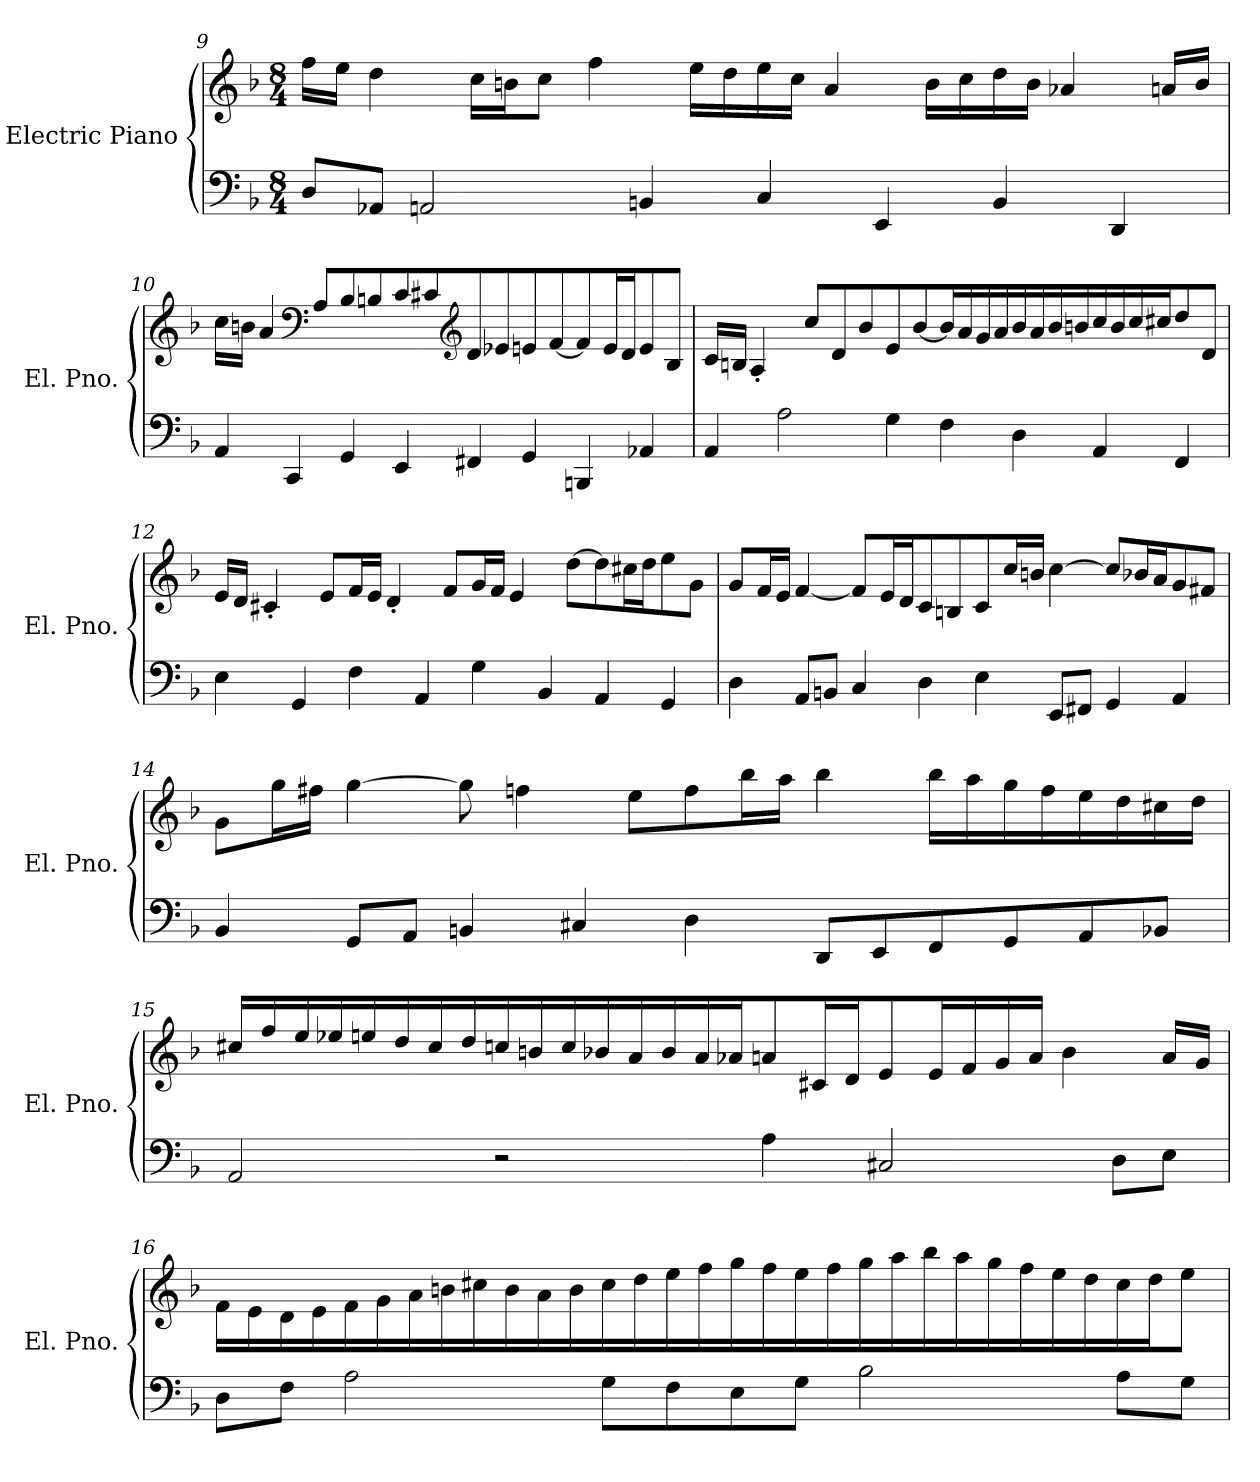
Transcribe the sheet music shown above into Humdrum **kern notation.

**kern	**kern
*part1	*part1
*staff2	*staff1
*I"Electric Piano	*
*I'El. Pno.	*
*clefF4	*clefG2
*k[b-]	*k[b-]
*M8/4	*M8/4
=9	=9
8D/L	16ff\LL
.	16ee\JJ
8AA-X/J	4dd\
2AAn/	.
.	16cc\LL
.	16bn\J
.	8cc\J
.	4ff\
4BBn/	.
.	16ee\LL
.	16dd\
4C/	16ee\
.	16cc\JJ
.	4a/
4EE/	.
.	16b\LL
.	16cc\
4BB/	16dd\
.	16b\JJ
.	4a-X/
4DD/	.
.	16an/LL
.	16b/JJ
!!LO:LB:g=z
=10	=10
4AA/	16cc\LL
.	16bn\JJ
.	4a/
4CC/	.
*	*clefF4
.	8A/L
4GG/	8B-/
.	8Bn/
4EE/	8c/
.	8c#X/
*	*clefG2
4FF#X/	8d/
.	8e-X/
4GG/	8en/
.	[8f/
4BBBn/	8f/]
.	16e/L
.	16d/J
4AA-X/	8e/
.	8B/J
!!LO:LB:g=z
=11	=11
4AA/	16c/LL
.	16Bn/JJ
.	4A'/
2A\	.
.	8cc/L
.	8d/
.	8b-/
4G\	8e/
.	[8b-/
4F\	16b-/L]
.	16a/
.	16g/
.	16a/
4D\	16b-/
.	16a/
.	16b-/
.	16bn/
4AA/	16cc/
.	16b/
.	16cc/
.	16cc#X/J
4FF/	8dd/
.	8d/J
=12	=12
4E\	16e/LL
.	16d/JJ
.	4c#X'/
4GG/	.
.	8e/L
4F\	16f/L
.	16e/JJ
.	4d'/
4AA/	.
.	8f/L
4G\	16g/L
.	16f/JJ
.	4e/
4BB-/	.
.	[8dd\L
4AA/	8dd\]
.	16cc#X\L
.	16dd\J
4GG/	8ee\
.	8g\J
!!LO:PB:g=z
=13	=13
4D\	8g/L
.	16f/L
.	16e/JJ
8AA/L	[4f/
8BBn/J	.
4C/	8f/L]
.	16e/L
.	16d/J
4D\	8c/
.	8Bn/
4E\	8c/
.	16cc/L
.	16bn/JJ
8EE/L	[4cc\
8FF#X/J	.
4GG/	8cc/L]
.	16b-X/L
.	16a/J
4AA/	8g/
.	8f#X/J
!!LO:LB:g=z
=14	=14
4BB-/	8g\L
.	16gg\L
.	16ff#X\JJ
8GG/L	[4gg\
8AA/J	.
4BBn/	8gg\]
.	4ffn\
4C#X/	.
.	8ee\L
4D\	8ff\
.	16bb-\L
.	16aa\JJ
8DD/L	4bb-\
8EE/	.
8FF/	16bb-\LL
.	16aa\
8GG/	16gg\
.	16ff\
8AA/	16ee\
.	16dd\
8BB-X/J	16cc#X\
.	16dd\JJ
!!LO:LB:g=z
=15	=15
2AA/	16cc#X/LL
.	16ff/
.	16ee/
.	16ee-X/
.	16een/
.	16dd/
.	16cc#/
.	16dd/
2r	16ccn/
.	16bn/
.	16cc/
.	16b-X/
.	16a/
.	16b-/
.	16a/
.	16a-X/J
4A\	8an/
.	16c#X/L
.	16d/J
2C#X/	8e/
.	16e/L
.	16f/
.	16g/
.	16a/JJ
.	4b-\
8D\L	.
8E\J	16a/LL
.	16g/JJ
!!LO:LB:g=z
=16	=16
8D\L	16f\LL
.	16e\
8F\J	16d\
.	16e\
2A\	16f\
.	16g\
.	16a\
.	16bn\
.	16cc#X\
.	16b\
.	16a\
.	16b\
8G\L	16cc#\
.	16dd\
8F\	16ee\
.	16ff\
8E\	16gg\
.	16ff\
8G\J	16ee\
.	16ff\
2B-\	16gg\
.	16aa\
.	16bb-\
.	16aa\
.	16gg\
.	16ff\
.	16ee\
.	16dd\
8A\L	16cc#\
.	16dd\J
8G\J	8ee\J
=	=
*-	*-
